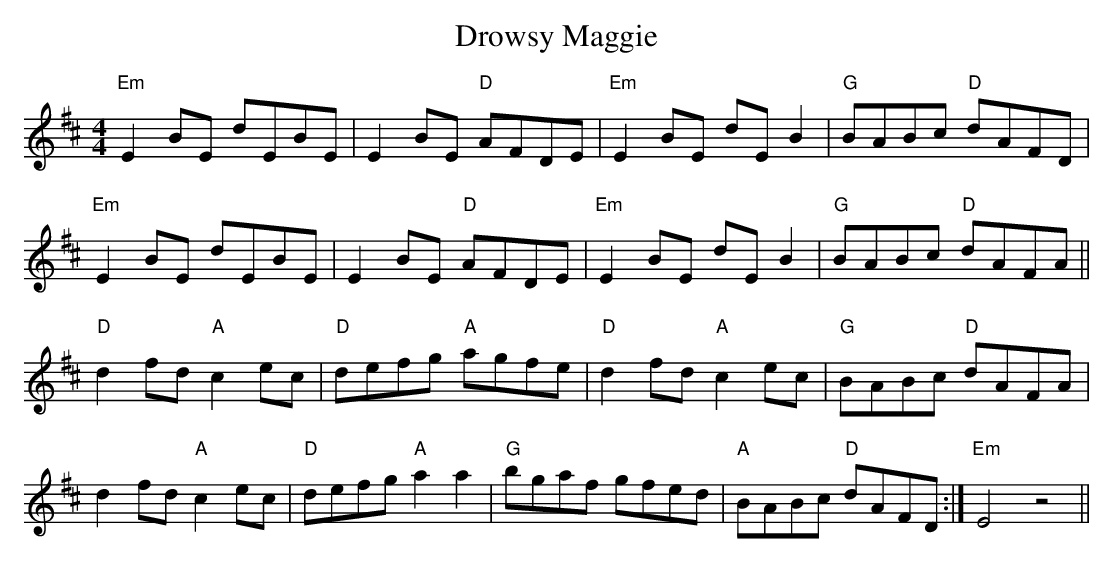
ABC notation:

X:1
T:Drowsy Maggie
M:4/4
L:1/8
K:D
"Em"E2BE dEBE|E2BE "D"AFDE|"Em"E2BE dEB2|"G"BABc "D"dAFD|
"Em"E2BE dEBE|E2BE "D"AFDE|"Em"E2BE dEB2|"G"BABc "D"dAFA||
"D"d2fd "A"c2ec|"D"defg "A"agfe|"D"d2fd "A"c2ec|"G"BABc "D"dAFA|
d2fd "A"c2ec|"D"defg "A"a2a2|"G"bgaf gfed|"A"BABc "D"dAFD:|"Em"E4 z4||
